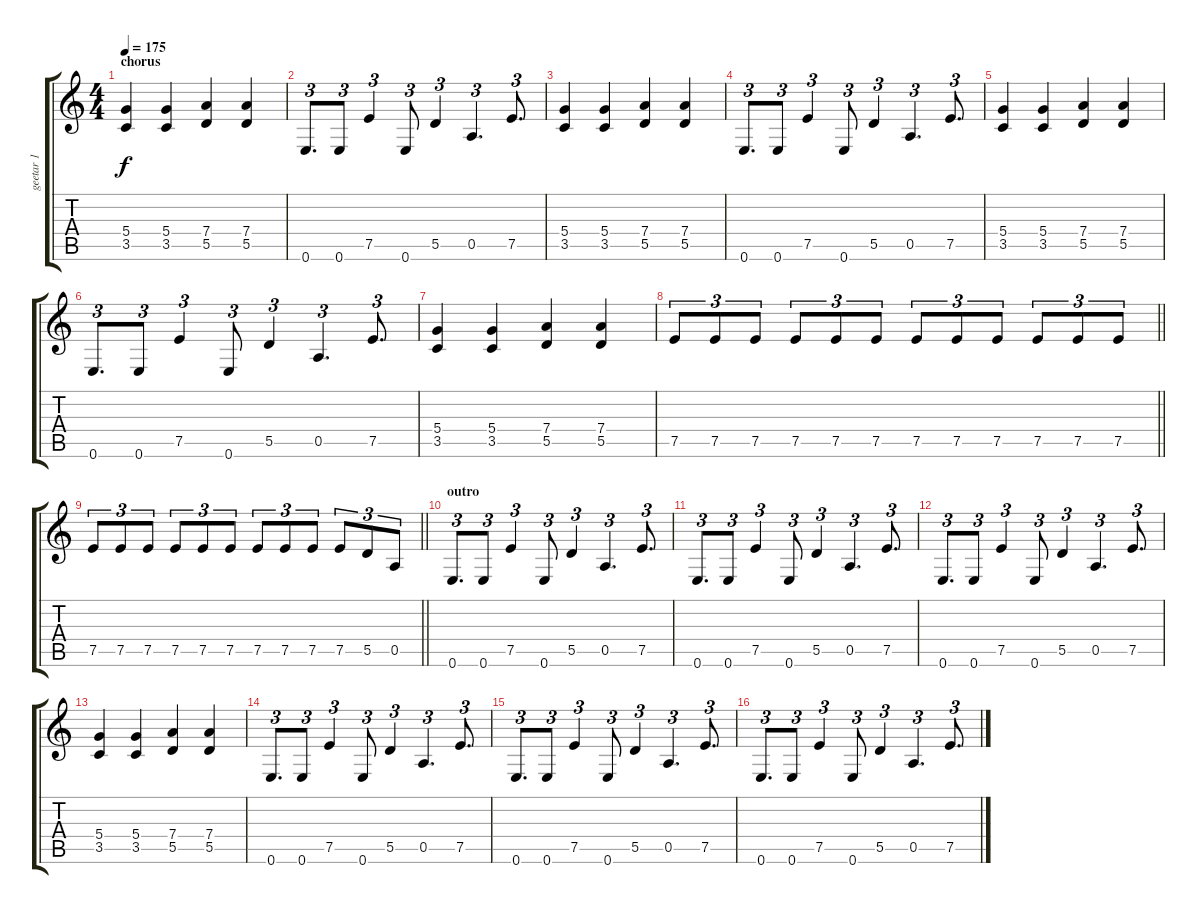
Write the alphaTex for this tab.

\track ("geetar 1" "geetar 1") {instrument distortionguitar}
\staff {score tabs}
\tuning (E4 B3 G3 D3 A2 E2) {hide}
\ts (4 4)
\section ("" "chorus")
\tempo 175
\clef g2
\ks c
(5.4 3.5).4{dy f} (5.4 3.5).4 (7.4 5.5).4 (7.4 5.5).4 |
0.6.8{d tu (3 2)} 0.6.8{tu (3 2)} 7.5.4{tu (3 2)} 0.6.8{tu (3 2)} 5.5.4{tu (3 2)} 0.5.4{d tu (3 2)} 7.5.8{d tu (3 2)} |
(5.4 3.5).4 (5.4 3.5).4 (7.4 5.5).4 (7.4 5.5).4 |
0.6.8{d tu (3 2)} 0.6.8{tu (3 2)} 7.5.4{tu (3 2)} 0.6.8{tu (3 2)} 5.5.4{tu (3 2)} 0.5.4{d tu (3 2)} 7.5.8{d tu (3 2)} |
(5.4 3.5).4 (5.4 3.5).4 (7.4 5.5).4 (7.4 5.5).4 |
0.6.8{d tu (3 2)} 0.6.8{tu (3 2)} 7.5.4{tu (3 2)} 0.6.8{tu (3 2)} 5.5.4{tu (3 2)} 0.5.4{d tu (3 2)} 7.5.8{d tu (3 2)} |
(5.4 3.5).4 (5.4 3.5).4 (7.4 5.5).4 (7.4 5.5).4 |
\barLineRight lightlight
7.5.8{tu (3 2)} 7.5.8{tu (3 2)} 7.5.8{tu (3 2)} 7.5.8{tu (3 2)} 7.5.8{tu (3 2)} 7.5.8{tu (3 2)} 7.5.8{tu (3 2)} 7.5.8{tu (3 2)} 7.5.8{tu (3 2)} 7.5.8{tu (3 2)} 7.5.8{tu (3 2)} 7.5.8{tu (3 2)} |
\barLineRight lightlight
7.5.8{tu (3 2)} 7.5.8{tu (3 2)} 7.5.8{tu (3 2)} 7.5.8{tu (3 2)} 7.5.8{tu (3 2)} 7.5.8{tu (3 2)} 7.5.8{tu (3 2)} 7.5.8{tu (3 2)} 7.5.8{tu (3 2)} 7.5.8{tu (3 2)} 5.5.8{tu (3 2)} 0.5.8{tu (3 2)} |
\section ("" "outro")
0.6.8{d tu (3 2)} 0.6.8{tu (3 2)} 7.5.4{tu (3 2)} 0.6.8{tu (3 2)} 5.5.4{tu (3 2)} 0.5.4{d tu (3 2)} 7.5.8{d tu (3 2)} |
0.6.8{d tu (3 2)} 0.6.8{tu (3 2)} 7.5.4{tu (3 2)} 0.6.8{tu (3 2)} 5.5.4{tu (3 2)} 0.5.4{d tu (3 2)} 7.5.8{d tu (3 2)} |
0.6.8{d tu (3 2)} 0.6.8{tu (3 2)} 7.5.4{tu (3 2)} 0.6.8{tu (3 2)} 5.5.4{tu (3 2)} 0.5.4{d tu (3 2)} 7.5.8{d tu (3 2)} |
(5.4 3.5).4 (5.4 3.5).4 (7.4 5.5).4 (7.4 5.5).4 |
0.6.8{d tu (3 2)} 0.6.8{tu (3 2)} 7.5.4{tu (3 2)} 0.6.8{tu (3 2)} 5.5.4{tu (3 2)} 0.5.4{d tu (3 2)} 7.5.8{d tu (3 2)} |
0.6.8{d tu (3 2)} 0.6.8{tu (3 2)} 7.5.4{tu (3 2)} 0.6.8{tu (3 2)} 5.5.4{tu (3 2)} 0.5.4{d tu (3 2)} 7.5.8{d tu (3 2)} |
0.6.8{d tu (3 2)} 0.6.8{tu (3 2)} 7.5.4{tu (3 2)} 0.6.8{tu (3 2)} 5.5.4{tu (3 2)} 0.5.4{d tu (3 2)} 7.5.8{d tu (3 2)}
